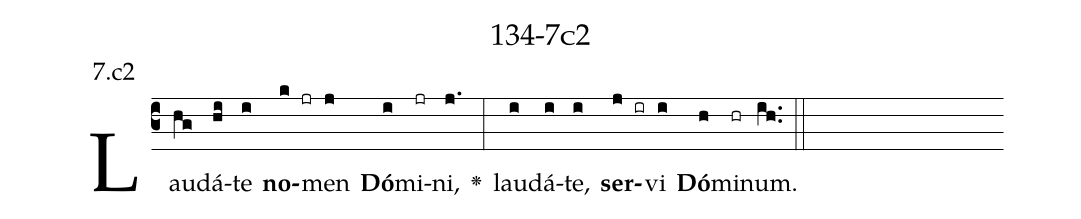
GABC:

name: 134-7c2;
annotation: 7.c2;
%%
(c3)Lau(hg)dá(hi)te(i) <b>no</b>(k jr)men(j) <b>Dó</b>(i)mi(jr)ni,(j.) <v>\greheightstar</v>(:) lau(i)dá(i)te,(i) <b>ser</b>(j ir)vi(i) <b>Dó</b>(h)mi(hr)num.(ih..) (::)


%E(i) u(i) o(j) u(i) a(h) e.(ih..) (::)
